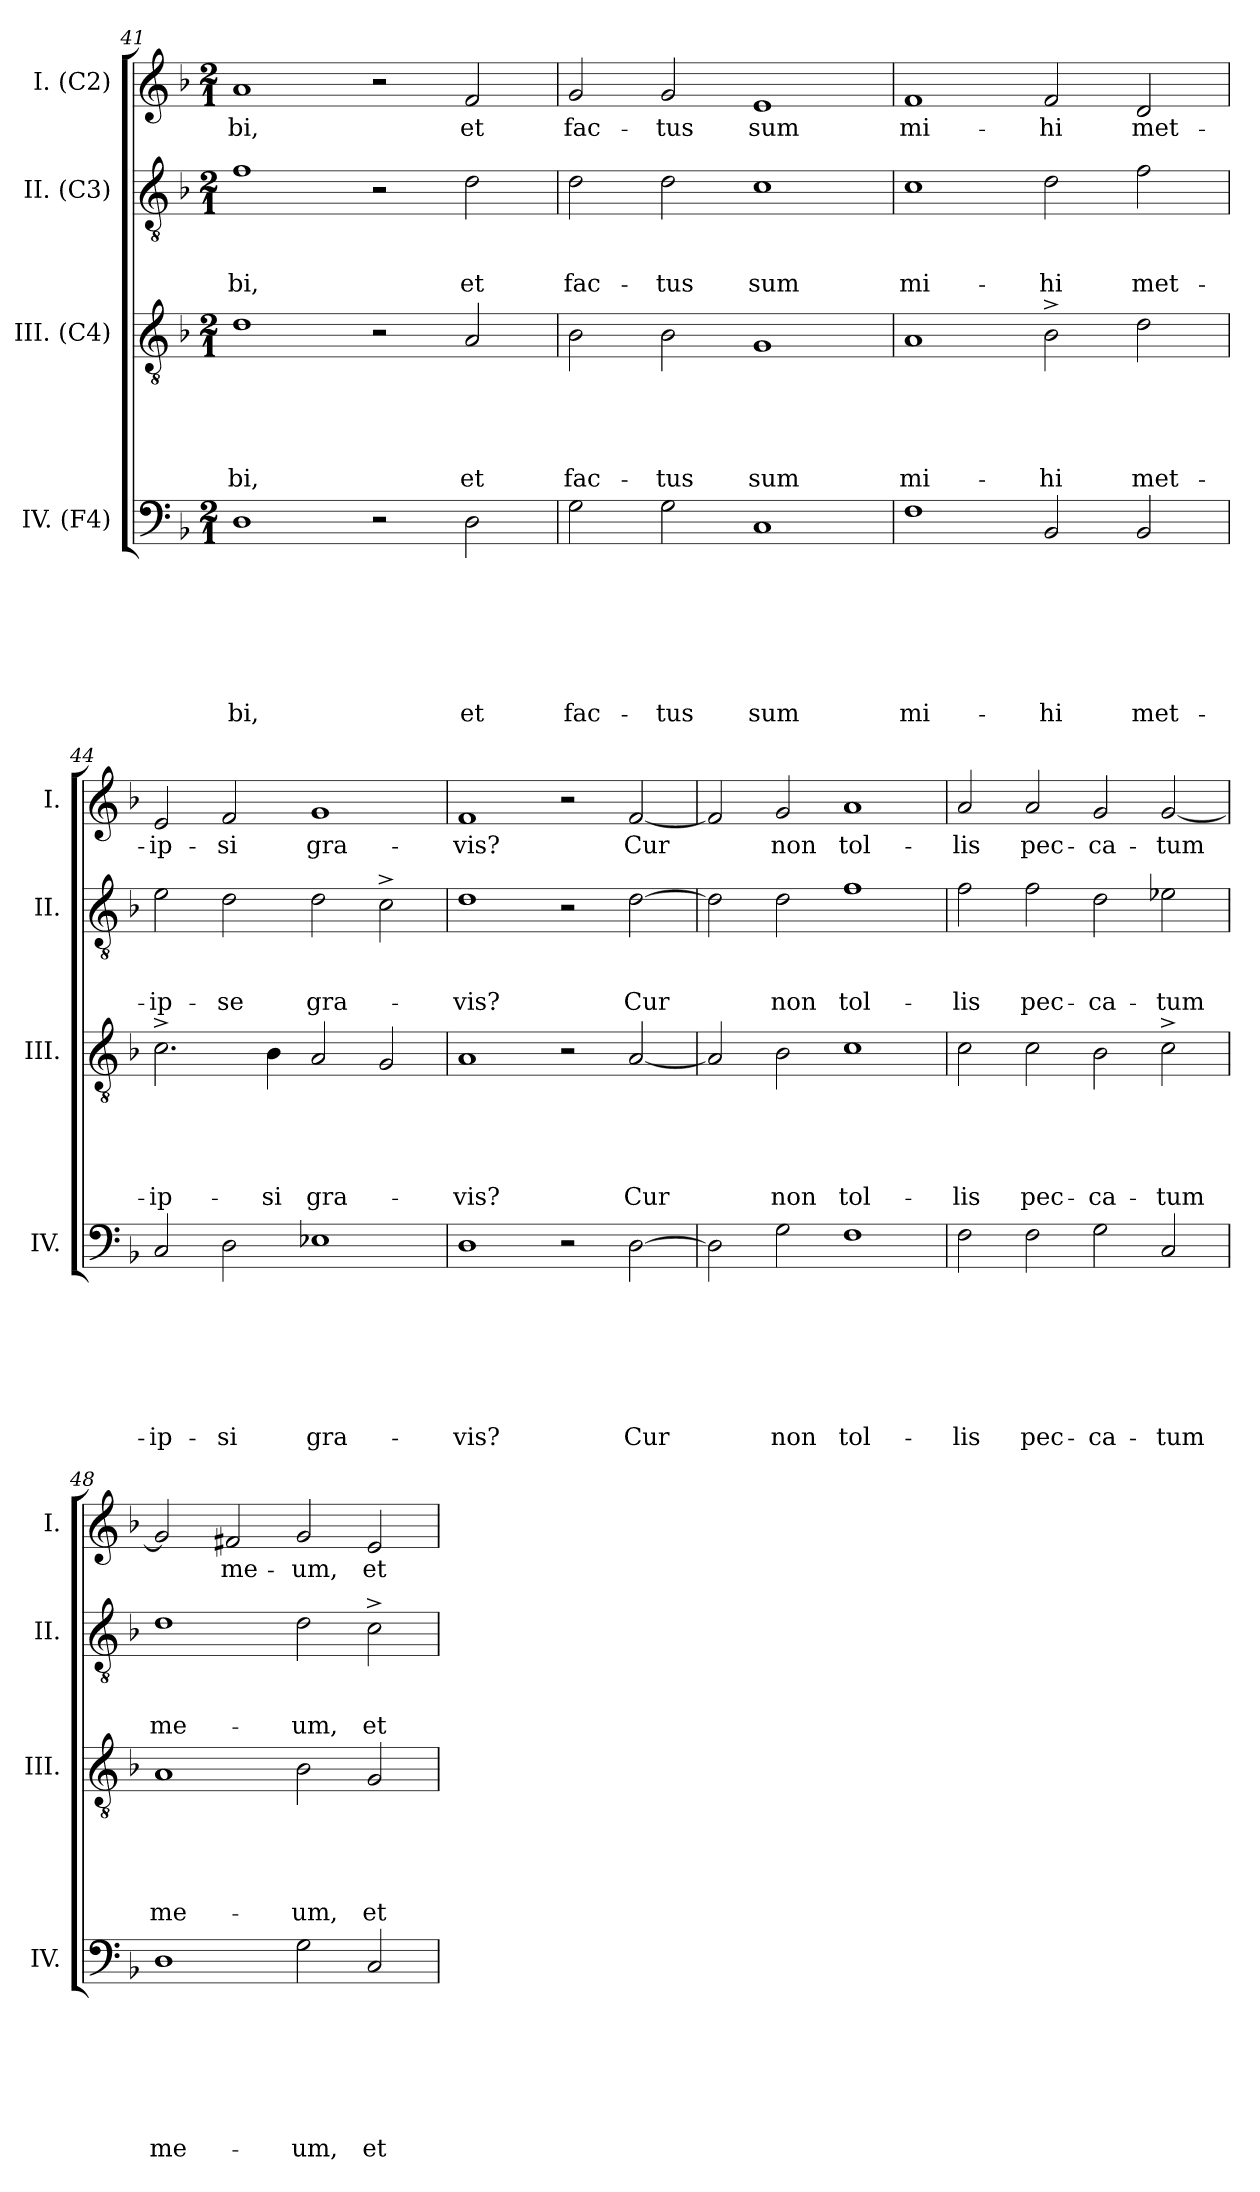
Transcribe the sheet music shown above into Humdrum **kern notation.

**kern	**text	**text	**text	**text	**text	**text	**text	**kern	**text	**text	**text	**text	**text	**kern	**text	**text	**text	**kern	**text
*part4	*part4	*part4	*part4	*part4	*part4	*part4	*part4	*part3	*part3	*part3	*part3	*part3	*part3	*part2	*part2	*part2	*part2	*part1	*part1
*staff4	*staff4	*staff4	*staff4	*staff4	*staff4	*staff4	*staff4	*staff3	*staff3	*staff3	*staff3	*staff3	*staff3	*staff2	*staff2	*staff2	*staff2	*staff1	*staff1
*I"IV. (F4)	*	*	*	*	*	*	*	*I"III. (C4)	*	*	*	*	*	*I"II. (C3)	*	*	*	*I"I. (C2)	*
*I'IV.	*	*	*	*	*	*	*	*I'III.	*	*	*	*	*	*I'II.	*	*	*	*I'I.	*
*clefF4	*	*	*	*	*	*	*	*clefGv2	*	*	*	*	*	*clefGv2	*	*	*	*clefG2	*
*k[b-]	*	*	*	*	*	*	*	*k[b-]	*	*	*	*	*	*k[b-]	*	*	*	*k[b-]	*
*F:	*	*	*	*	*	*	*	*F:	*	*	*	*	*	*F:	*	*	*	*F:	*
*M2/1	*	*	*	*	*	*	*	*M2/1	*	*	*	*	*	*M2/1	*	*	*	*M2/1	*
=41	=41	=41	=41	=41	=41	=41	=41	=41	=41	=41	=41	=41	=41	=41	=41	=41	=41	=41	=41
!	!	!	!	!	!	!	!LO:LY:b	!	!	!	!	!	!LO:LY:b	!	!	!	!LO:LY:b	!	!LO:LY:b
1D	.	.	.	.	.	.	-bi,	1d	.	.	.	.	-bi,	1f	.	.	-bi,	1a	-bi,
2r	.	.	.	.	.	.	.	2r	.	.	.	.	.	2r	.	.	.	2r	.
!	!	!	!	!	!	!	!LO:LY:b	!	!	!	!	!	!LO:LY:b	!	!	!	!LO:LY:b	!	!LO:LY:b
2D\	.	.	.	.	.	.	et	2A/	.	.	.	.	et	2d\	.	.	et	2f/	et
=42	=42	=42	=42	=42	=42	=42	=42	=42	=42	=42	=42	=42	=42	=42	=42	=42	=42	=42	=42
!	!	!	!	!	!	!	!LO:LY:b	!	!	!	!	!	!LO:LY:b	!	!	!	!LO:LY:b	!	!LO:LY:b
2G\	.	.	.	.	.	.	fac-	2B-\	.	.	.	.	fac-	2d\	.	.	fac-	2g/	fac-
!	!	!	!	!	!	!	!LO:LY:b	!	!	!	!	!	!LO:LY:b	!	!	!	!LO:LY:b	!	!LO:LY:b
2G\	.	.	.	.	.	.	-tus	2B-\	.	.	.	.	-tus	2d\	.	.	-tus	2g/	-tus
!	!	!	!	!	!	!	!LO:LY:b	!	!	!	!	!	!LO:LY:b	!	!	!	!LO:LY:b	!	!LO:LY:b
1C	.	.	.	.	.	.	sum	1G	.	.	.	.	sum	1c	.	.	sum	1e	sum
!!LO:PB:g=z
=43	=43	=43	=43	=43	=43	=43	=43	=43	=43	=43	=43	=43	=43	=43	=43	=43	=43	=43	=43
!	!	!	!	!	!	!	!LO:LY:b	!	!	!	!	!	!LO:LY:b	!	!	!	!LO:LY:b	!	!LO:LY:b
1F	.	.	.	.	.	.	mi-	1A	.	.	.	.	mi-	1c	.	.	mi-	1f	mi-
!	!	!	!	!	!	!	!LO:LY:b	!	!	!	!	!	!LO:LY:b	!	!	!	!LO:LY:b	!	!LO:LY:b
2BB-/	.	.	.	.	.	.	-hi	2B-^>\	.	.	.	.	-hi	2d\	.	.	-hi	2f/	-hi
!	!	!	!	!	!	!	!LO:LY:b	!	!	!	!	!	!LO:LY:b	!	!	!	!LO:LY:b	!	!LO:LY:b
2BB-/	.	.	.	.	.	.	met-	2d\	.	.	.	.	met-	2f\	.	.	met-	2d/	met-
=44	=44	=44	=44	=44	=44	=44	=44	=44	=44	=44	=44	=44	=44	=44	=44	=44	=44	=44	=44
!	!	!	!	!	!	!	!LO:LY:b	!	!	!	!	!	!LO:LY:b	!	!	!	!LO:LY:b	!	!LO:LY:b
2C/	.	.	.	.	.	.	-ip-	2.c^>\	.	.	.	.	-ip-	2e\	.	.	-ip-	2e/	-ip-
!	!	!	!	!	!	!	!LO:LY:b	!	!	!	!	!	!	!	!	!	!LO:LY:b	!	!LO:LY:b
2D\	.	.	.	.	.	.	-si	.	.	.	.	.	.	2d\	.	.	-se	2f/	-si
!	!	!	!	!	!	!	!	!	!	!	!	!	!LO:LY:b:rj	!	!	!	!	!	!
.	.	.	.	.	.	.	.	4B-\	.	.	.	.	-si	.	.	.	.	.	.
!	!	!	!	!	!	!	!LO:LY:b	!	!	!	!	!	!LO:LY:b	!	!	!	!LO:LY:b	!	!LO:LY:b
1E-X	.	.	.	.	.	.	gra-	2A/	.	.	.	.	gra-	2d\	.	.	gra-	1g	gra-
.	.	.	.	.	.	.	.	2G/	.	.	.	.	.	2c^>\	.	.	.	.	.
=45	=45	=45	=45	=45	=45	=45	=45	=45	=45	=45	=45	=45	=45	=45	=45	=45	=45	=45	=45
!	!	!	!	!	!	!	!LO:LY:b	!	!	!	!	!	!LO:LY:b	!	!	!	!LO:LY:b	!	!LO:LY:b
1D	.	.	.	.	.	.	-vis?	1A	.	.	.	.	-vis?	1d	.	.	-vis?	1f	-vis?
2r	.	.	.	.	.	.	.	2r	.	.	.	.	.	2r	.	.	.	2r	.
!	!	!	!	!	!	!	!LO:LY:b	!	!	!	!	!	!LO:LY:b	!	!	!	!LO:LY:b	!	!LO:LY:b
[>2D\	.	.	.	.	.	.	Cur	[<2A/	.	.	.	.	Cur	[>2d\	.	.	Cur	[<2f/	Cur
=46	=46	=46	=46	=46	=46	=46	=46	=46	=46	=46	=46	=46	=46	=46	=46	=46	=46	=46	=46
2D\]	.	.	.	.	.	.	.	2A/]	.	.	.	.	.	2d\]	.	.	.	2f/]	.
!	!	!	!	!	!	!	!LO:LY:b	!	!	!	!	!	!LO:LY:b	!	!	!	!LO:LY:b	!	!LO:LY:b
2G\	.	.	.	.	.	.	non	2B-\	.	.	.	.	non	2d\	.	.	non	2g/	non
!	!	!	!	!	!	!	!LO:LY:b	!	!	!	!	!	!LO:LY:b	!	!	!	!LO:LY:b	!	!LO:LY:b
1F	.	.	.	.	.	.	tol-	1c	.	.	.	.	tol-	1f	.	.	tol-	1a	tol-
=47	=47	=47	=47	=47	=47	=47	=47	=47	=47	=47	=47	=47	=47	=47	=47	=47	=47	=47	=47
!	!	!	!	!	!	!	!LO:LY:b	!	!	!	!	!	!LO:LY:b	!	!	!	!LO:LY:b	!	!LO:LY:b
2F\	.	.	.	.	.	.	-lis	2c\	.	.	.	.	-lis	2f\	.	.	-lis	2a/	-lis
!	!	!	!	!	!	!	!LO:LY:b	!	!	!	!	!	!LO:LY:b	!	!	!	!LO:LY:b	!	!LO:LY:b
2F\	.	.	.	.	.	.	pec-	2c\	.	.	.	.	pec-	2f\	.	.	pec-	2a/	pec-
!	!	!	!	!	!	!	!LO:LY:b	!	!	!	!	!	!LO:LY:b	!	!	!	!LO:LY:b	!	!LO:LY:b
2G\	.	.	.	.	.	.	-ca-	2B-\	.	.	.	.	-ca-	2d\	.	.	-ca-	2g/	-ca-
!	!	!	!	!	!	!	!LO:LY:b	!	!	!	!	!	!LO:LY:b	!	!	!	!LO:LY:b	!	!LO:LY:b
2C/	.	.	.	.	.	.	-tum	2c^>\	.	.	.	.	-tum	2e-X\	.	.	-tum	[<2g/	-tum
!!LO:LB:g=z
=48	=48	=48	=48	=48	=48	=48	=48	=48	=48	=48	=48	=48	=48	=48	=48	=48	=48	=48	=48
!	!	!	!	!	!	!	!LO:LY:b	!	!	!	!	!	!LO:LY:b	!	!	!	!LO:LY:b	!	!
1D	.	.	.	.	.	.	me-	1A	.	.	.	.	me-	1d	.	.	me-	2g/]	.
!	!	!	!	!	!	!	!	!	!	!	!	!	!	!	!	!	!	!	!LO:LY:b
.	.	.	.	.	.	.	.	.	.	.	.	.	.	.	.	.	.	2f#X/	me-
!	!	!	!	!	!	!	!LO:LY:b	!	!	!	!	!	!LO:LY:b	!	!	!	!LO:LY:b	!	!LO:LY:b
2G\	.	.	.	.	.	.	-um,	2B-\	.	.	.	.	-um,	2d\	.	.	-um,	2g/	-um,
!	!	!	!	!	!	!	!LO:LY:b	!	!	!	!	!	!LO:LY:b	!	!	!	!LO:LY:b	!	!LO:LY:b
2C/	.	.	.	.	.	.	et	2G/	.	.	.	.	et	2c^>\	.	.	et	2e/	et
=	=	=	=	=	=	=	=	=	=	=	=	=	=	=	=	=	=	=	=
*-	*-	*-	*-	*-	*-	*-	*-	*-	*-	*-	*-	*-	*-	*-	*-	*-	*-	*-	*-
